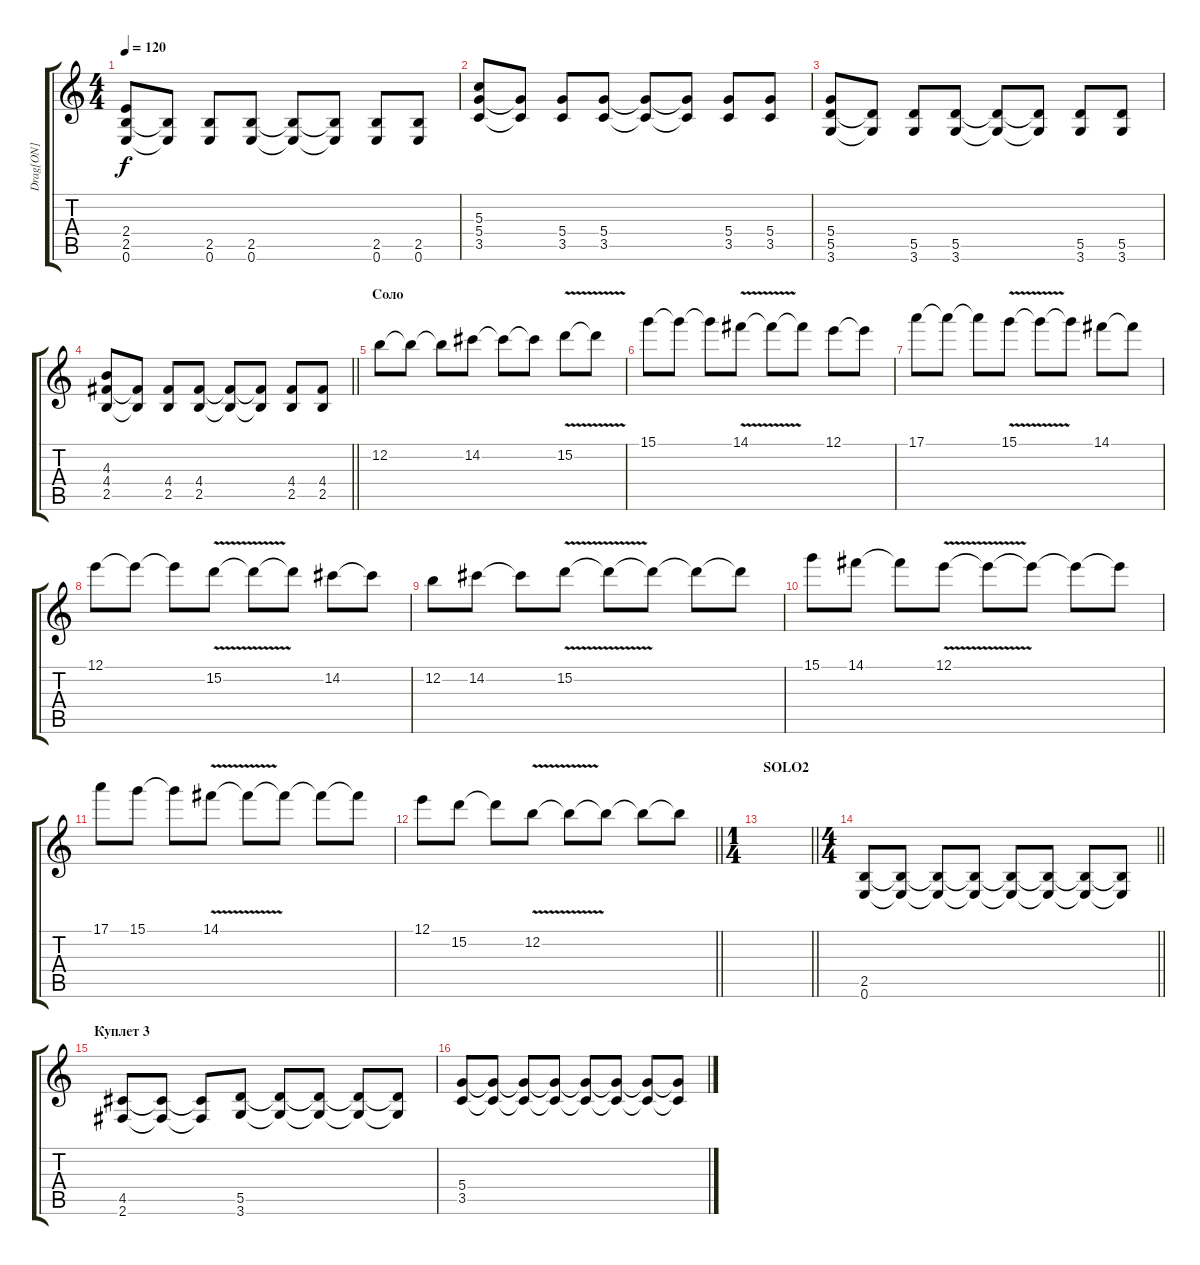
\track ("Drag[ON]" "Drag[ON]") {instrument distortionguitar}
\staff {score tabs}
\tuning (E4 B3 G3 D3 A2 E2) {hide}
\ts (4 4)
\tempo 120
\clef g2
\ks c
(2.4 2.5 0.6).8{dy f} (2.5{t} 0.6{t}).8 (2.5 0.6).8 (2.5 0.6).8 (2.5{t} 0.6{t}).8 (2.5{t} 0.6{t}).8 (2.5 0.6).8 (2.5 0.6).8 |
(5.3 5.4 3.5).8 (5.4{t} 3.5{t}).8 (5.4 3.5).8 (5.4 3.5).8 (5.4{t} 3.5{t}).8 (5.4{t} 3.5{t}).8 (5.4 3.5).8 (5.4 3.5).8 |
(5.4 5.5 3.6).8 (5.5{t} 3.6{t}).8 (5.5 3.6).8 (5.5 3.6).8 (5.5{t} 3.6{t}).8 (5.5{t} 3.6{t}).8 (5.5 3.6).8 (5.5 3.6).8 |
\barLineRight lightlight
(4.3 4.4 2.5).8 (4.4{t} 2.5{t}).8 (4.4 2.5).8 (4.4 2.5).8 (4.4{t} 2.5{t}).8 (4.4{t} 2.5{t}).8 (4.4 2.5).8 (4.4 2.5).8 |
\section ("" "Соло")
12.2.8{instrument distortionguitar} 12.2{t}.8 12.2{t}.8 14.2.8 14.2{t}.8 14.2{t}.8 15.2{v}.8 15.2{t}.8 |
15.1.8 15.1{t}.8 15.1{t}.8 14.1{v}.8 14.1{t}.8 14.1{t}.8 12.1.8 12.1{t}.8 |
17.1.8 17.1{t}.8 17.1{t}.8 15.1{v}.8 15.1{t}.8 15.1{t}.8 14.1.8 14.1{t}.8 |
12.1.8 12.1{t}.8 12.1{t}.8 15.2{v}.8 15.2{t}.8 15.2{t}.8 14.2.8 14.2{t}.8 |
12.2.8 14.2.8 14.2{t}.8 15.2{v}.8 15.2{t}.8 15.2{t}.8 15.2{t}.8 15.2{t}.8 |
15.1.8 14.1.8 14.1{t}.8 12.1{v}.8 12.1{t}.8 12.1{t}.8 12.1{t}.8 12.1{t}.8 |
17.1.8 15.1.8 15.1{t}.8 14.1{v}.8 14.1{t}.8 14.1{t}.8 14.1{t}.8 14.1{t}.8 |
\barLineRight lightlight
12.1.8 15.2.8 15.2{t}.8 12.2{v}.8 12.2{t}.8 12.2{t}.8 12.2{t}.8 12.2{t}.8 |
\ts (1 4)
\section ("" "SOLO2")
\barLineRight lightlight
|
\ts (4 4)
\barLineRight lightlight
(2.5 0.6).8{instrument distortionguitar} (2.5{t} 0.6{t}).8 (2.5{t} 0.6{t}).8 (2.5{t} 0.6{t}).8 (2.5{t} 0.6{t}).8 (2.5{t} 0.6{t}).8 (2.5{t} 0.6{t}).8 (2.5{t} 0.6{t}).8 |
\section ("" "Куплет 3")
(4.5 2.6).8 (4.5{t} 2.6{t}).8 (4.5{t} 2.6{t}).8 (5.5 3.6).8 (5.5{t} 3.6{t}).8 (5.5{t} 3.6{t}).8 (5.5{t} 3.6{t}).8 (5.5{t} 3.6{t}).8 |
(5.4 3.5).8 (5.4{t} 3.5{t}).8 (5.4{t} 3.5{t}).8 (5.4{t} 3.5{t}).8 (5.4{t} 3.5{t}).8 (5.4{t} 3.5{t}).8 (5.4{t} 3.5{t}).8 (5.4{t} 3.5{t}).8
